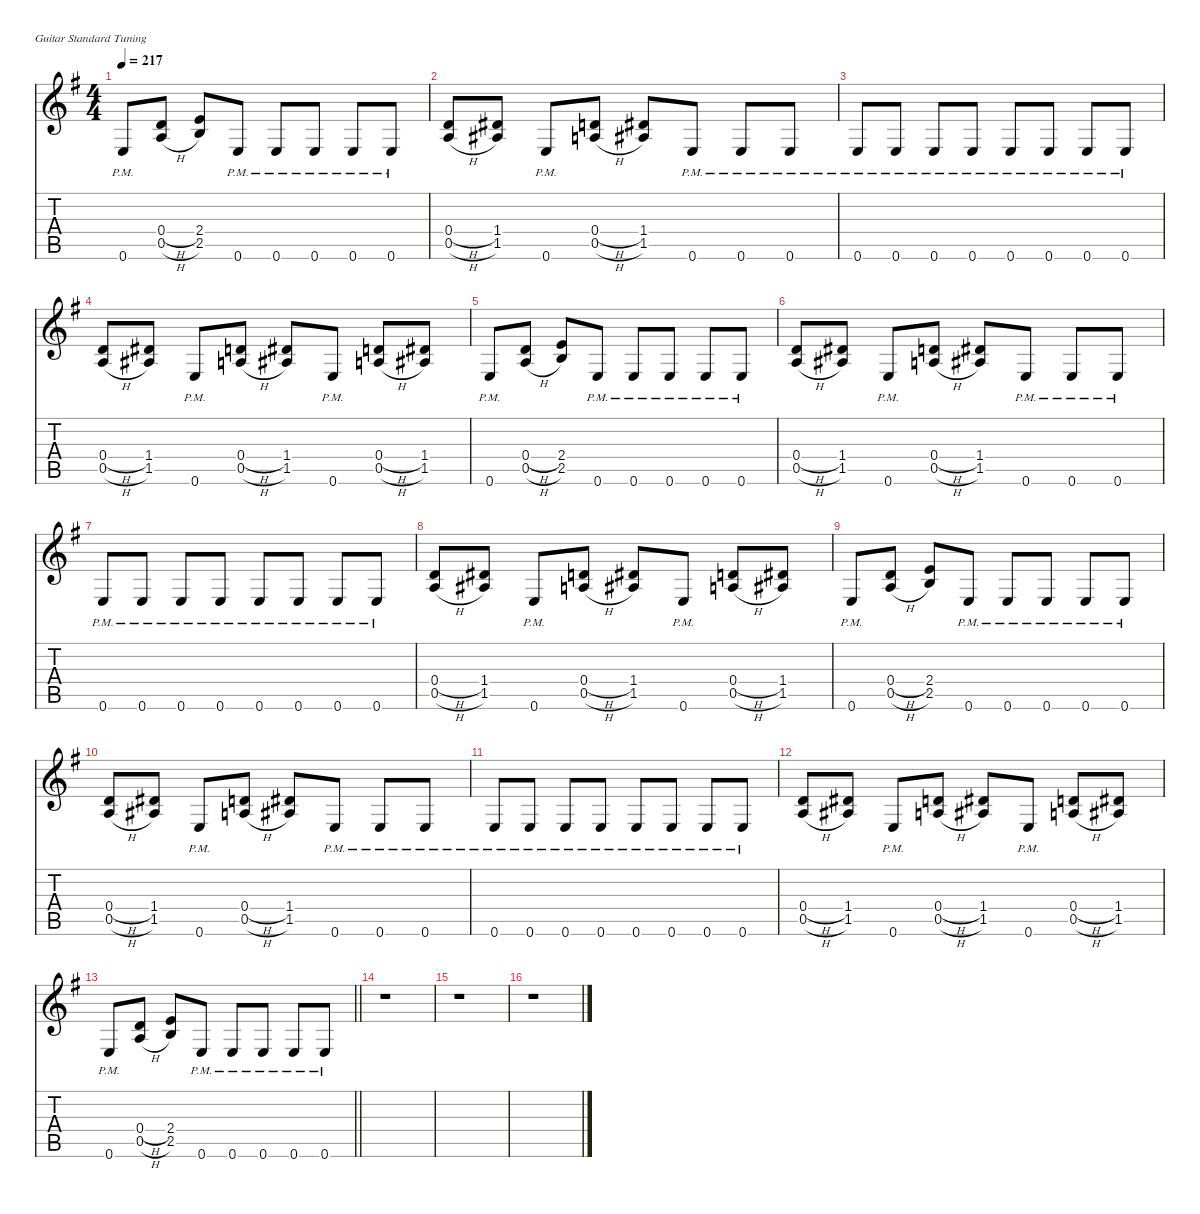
\defaultSystemsLayout 4
\hideDynamics
\bracketExtendMode nobrackets
\singleTrackTrackNamePolicy hidden
\multiTrackTrackNamePolicy hidden
\firstSystemTrackNameMode fullname
\firstSystemTrackNameOrientation horizontal
\otherSystemsTrackNameOrientation horizontal
\track ("James Hetfield" "el.guit.") {defaultSystemsLayout 6 instrument electricguitarclean}
\staff {score tabs}
\tuning (E4 B3 G3 D3 A2 E2)
\ts (4 4)
\tempo 217
\clef g2
\ks eminor
0.6{pm acc forcenatural}.8{dy mf beam Up} (0.4{h acc forcenatural} 0.5{h acc forcenatural}).8{dy f beam Up} (2.4{acc forcenatural} 2.5{acc forcenatural}).8{beam Up} 0.6{pm acc forcenatural}.8{beam Up} 0.6{pm acc forcenatural}.8{beam Up} 0.6{pm acc forcenatural}.8{beam Up} 0.6{pm acc forcenatural}.8{beam Up} 0.6{pm acc forcenatural}.8{beam Up} |
(0.4{h acc forcenatural} 0.5{h acc forcenatural}).8{beam Up} (1.4{acc #} 1.5{acc #}).8{beam Up} 0.6{pm acc forcenatural}.8{dy mf beam Up} (0.4{h acc forcenatural} 0.5{h acc forcenatural}).8{dy f beam Up} (1.4{acc #} 1.5{acc #}).8{beam Up} 0.6{pm acc forcenatural}.8{beam Up} 0.6{pm acc forcenatural}.8{beam Up} 0.6{pm acc forcenatural}.8{beam Up} |
0.6{pm acc forcenatural}.8{beam Up} 0.6{pm acc forcenatural}.8{beam Up} 0.6{pm acc forcenatural}.8{beam Up} 0.6{pm acc forcenatural}.8{beam Up} 0.6{pm acc forcenatural}.8{beam Up} 0.6{pm acc forcenatural}.8{beam Up} 0.6{pm acc forcenatural}.8{beam Up} 0.6{pm acc forcenatural}.8{beam Up} |
(0.4{h acc forcenatural} 0.5{h acc forcenatural}).8{beam Up} (1.4{acc #} 1.5{acc #}).8{beam Up} 0.6{pm acc forcenatural}.8{dy mf beam Up} (0.4{h acc forcenatural} 0.5{h acc forcenatural}).8{dy f beam Up} (1.4{acc #} 1.5{acc #}).8{beam Up} 0.6{pm acc forcenatural}.8{dy mf beam Up} (0.4{h acc forcenatural} 0.5{h acc forcenatural}).8{dy f beam Up} (1.4{acc #} 1.5{acc #}).8{beam Up} |
0.6{pm acc forcenatural}.8{dy mf beam Up} (0.4{h acc forcenatural} 0.5{h acc forcenatural}).8{dy f beam Up} (2.4{acc forcenatural} 2.5{acc forcenatural}).8{beam Up} 0.6{pm acc forcenatural}.8{beam Up} 0.6{pm acc forcenatural}.8{beam Up} 0.6{pm acc forcenatural}.8{beam Up} 0.6{pm acc forcenatural}.8{beam Up} 0.6{pm acc forcenatural}.8{beam Up} |
(0.4{h acc forcenatural} 0.5{h acc forcenatural}).8{beam Up} (1.4{acc #} 1.5{acc #}).8{beam Up} 0.6{pm acc forcenatural}.8{dy mf beam Up} (0.4{h acc forcenatural} 0.5{h acc forcenatural}).8{dy f beam Up} (1.4{acc #} 1.5{acc #}).8{beam Up} 0.6{pm acc forcenatural}.8{beam Up} 0.6{pm acc forcenatural}.8{beam Up} 0.6{pm acc forcenatural}.8{beam Up} |
0.6{pm acc forcenatural}.8{beam Up} 0.6{pm acc forcenatural}.8{beam Up} 0.6{pm acc forcenatural}.8{beam Up} 0.6{pm acc forcenatural}.8{beam Up} 0.6{pm acc forcenatural}.8{beam Up} 0.6{pm acc forcenatural}.8{beam Up} 0.6{pm acc forcenatural}.8{beam Up} 0.6{pm acc forcenatural}.8{beam Up} |
(0.4{h acc forcenatural} 0.5{h acc forcenatural}).8{beam Up} (1.4{acc #} 1.5{acc #}).8{beam Up} 0.6{pm acc forcenatural}.8{dy mf beam Up} (0.4{h acc forcenatural} 0.5{h acc forcenatural}).8{dy f beam Up} (1.4{acc #} 1.5{acc #}).8{beam Up} 0.6{pm acc forcenatural}.8{dy mf beam Up} (0.4{h acc forcenatural} 0.5{h acc forcenatural}).8{dy f beam Up} (1.4{acc #} 1.5{acc #}).8{beam Up} |
0.6{pm acc forcenatural}.8{dy mf beam Up} (0.4{h acc forcenatural} 0.5{h acc forcenatural}).8{dy f beam Up} (2.4{acc forcenatural} 2.5{acc forcenatural}).8{beam Up} 0.6{pm acc forcenatural}.8{beam Up} 0.6{pm acc forcenatural}.8{beam Up} 0.6{pm acc forcenatural}.8{beam Up} 0.6{pm acc forcenatural}.8{beam Up} 0.6{pm acc forcenatural}.8{beam Up} |
(0.4{h acc forcenatural} 0.5{h acc forcenatural}).8{beam Up} (1.4{acc #} 1.5{acc #}).8{beam Up} 0.6{pm acc forcenatural}.8{dy mf beam Up} (0.4{h acc forcenatural} 0.5{h acc forcenatural}).8{dy f beam Up} (1.4{acc #} 1.5{acc #}).8{beam Up} 0.6{pm acc forcenatural}.8{beam Up} 0.6{pm acc forcenatural}.8{beam Up} 0.6{pm acc forcenatural}.8{beam Up} |
0.6{pm acc forcenatural}.8{beam Up} 0.6{pm acc forcenatural}.8{beam Up} 0.6{pm acc forcenatural}.8{beam Up} 0.6{pm acc forcenatural}.8{beam Up} 0.6{pm acc forcenatural}.8{beam Up} 0.6{pm acc forcenatural}.8{beam Up} 0.6{pm acc forcenatural}.8{beam Up} 0.6{pm acc forcenatural}.8{beam Up} |
(0.4{h acc forcenatural} 0.5{h acc forcenatural}).8{beam Up} (1.4{acc #} 1.5{acc #}).8{beam Up} 0.6{pm acc forcenatural}.8{dy mf beam Up} (0.4{h acc forcenatural} 0.5{h acc forcenatural}).8{dy f beam Up} (1.4{acc #} 1.5{acc #}).8{beam Up} 0.6{pm acc forcenatural}.8{dy mf beam Up} (0.4{h acc forcenatural} 0.5{h acc forcenatural}).8{dy f beam Up} (1.4{acc #} 1.5{acc #}).8{beam Up} |
\barLineRight lightlight
0.6{pm acc forcenatural}.8{dy mf beam Up} (0.4{h acc forcenatural} 0.5{h acc forcenatural}).8{dy f beam Up} (2.4{acc forcenatural} 2.5{acc forcenatural}).8{beam Up} 0.6{pm acc forcenatural}.8{beam Up} 0.6{pm acc forcenatural}.8{beam Up} 0.6{pm acc forcenatural}.8{beam Up} 0.6{pm acc forcenatural}.8{beam Up} 0.6{pm acc forcenatural}.8{beam Up} |
r.1{beam Down} |
r.1{beam Down} |
r.1{beam Down}
